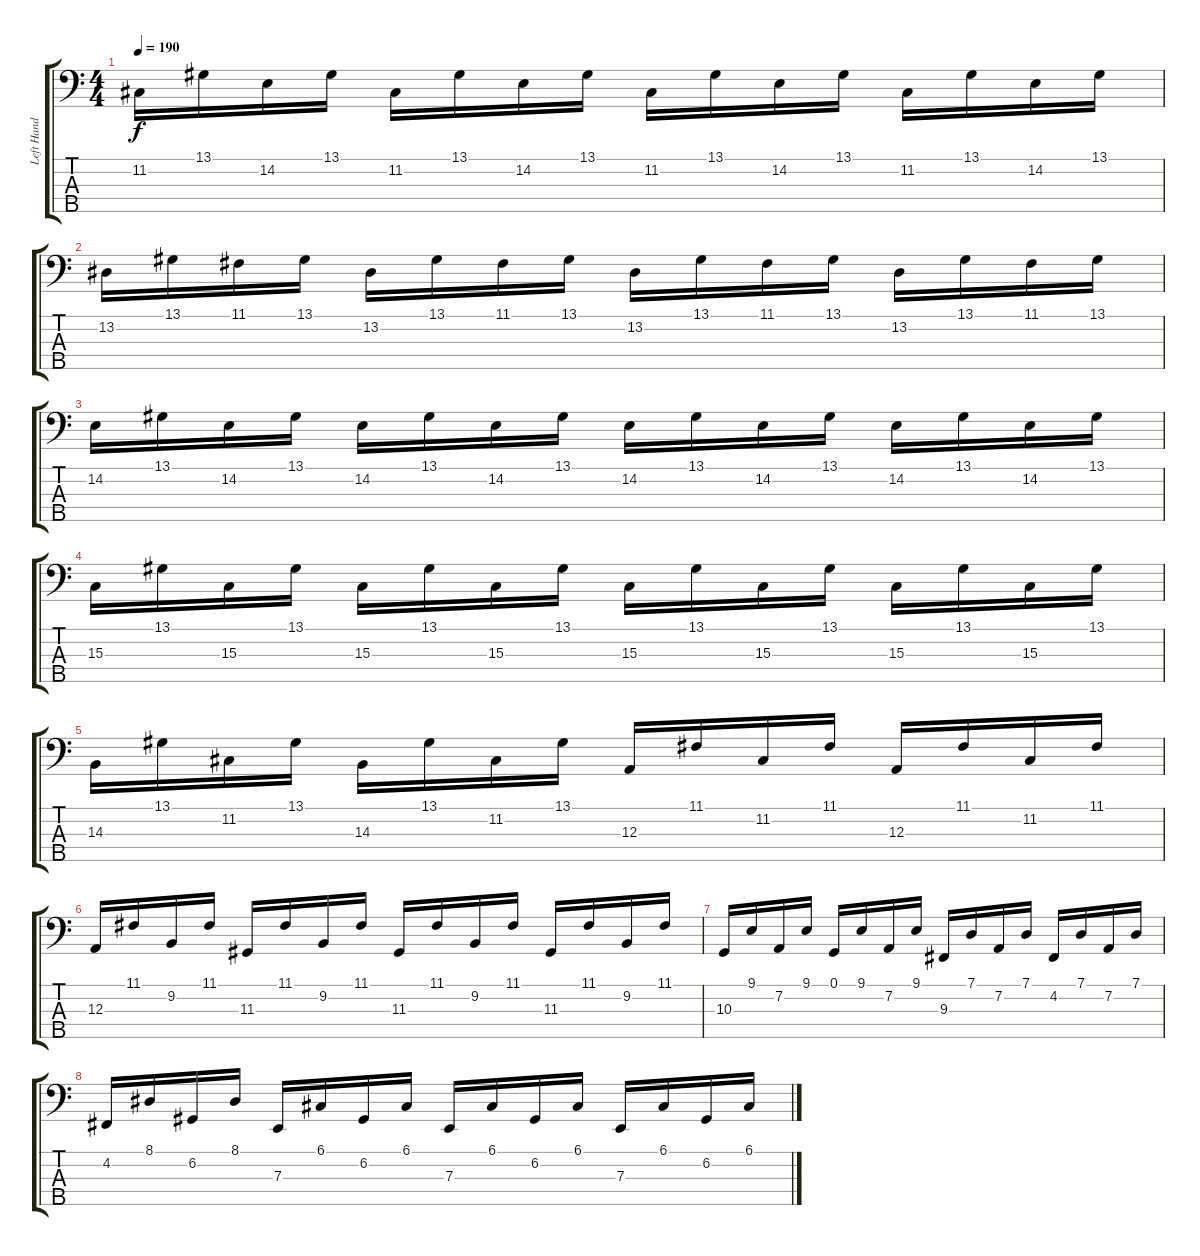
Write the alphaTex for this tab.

\track ("Left Hand" "Left Hand") {instrument acousticgrandpiano}
\staff {score tabs}
\tuning (G2 D2 A1 E1 B0) {hide}
\ts (4 4)
\tempo 190
\clef f4
\ks c
11.2.16{dy f} 13.1.16 14.2.16 13.1.16 11.2.16 13.1.16 14.2.16 13.1.16 11.2.16 13.1.16 14.2.16 13.1.16 11.2.16 13.1.16 14.2.16 13.1.16 |
13.2.16 13.1.16 11.1.16 13.1.16 13.2.16 13.1.16 11.1.16 13.1.16 13.2.16 13.1.16 11.1.16 13.1.16 13.2.16 13.1.16 11.1.16 13.1.16 |
14.2.16 13.1.16 14.2.16 13.1.16 14.2.16 13.1.16 14.2.16 13.1.16 14.2.16 13.1.16 14.2.16 13.1.16 14.2.16 13.1.16 14.2.16 13.1.16 |
15.3.16 13.1.16 15.3.16 13.1.16 15.3.16 13.1.16 15.3.16 13.1.16 15.3.16 13.1.16 15.3.16 13.1.16 15.3.16 13.1.16 15.3.16 13.1.16 |
14.3.16 13.1.16 11.2.16 13.1.16 14.3.16 13.1.16 11.2.16 13.1.16 12.3.16 11.1.16 11.2.16 11.1.16 12.3.16 11.1.16 11.2.16 11.1.16 |
12.3.16 11.1.16 9.2.16 11.1.16 11.3.16 11.1.16 9.2.16 11.1.16 11.3.16 11.1.16 9.2.16 11.1.16 11.3.16 11.1.16 9.2.16 11.1.16 |
10.3.16 9.1.16 7.2.16 9.1.16 0.1.16 9.1.16 7.2.16 9.1.16 9.3.16 7.1.16 7.2.16 7.1.16 4.2.16 7.1.16 7.2.16 7.1.16 |
4.2.16 8.1.16 6.2.16 8.1.16 7.3.16 6.1.16 6.2.16 6.1.16 7.3.16 6.1.16 6.2.16 6.1.16 7.3.16 6.1.16 6.2.16 6.1.16
